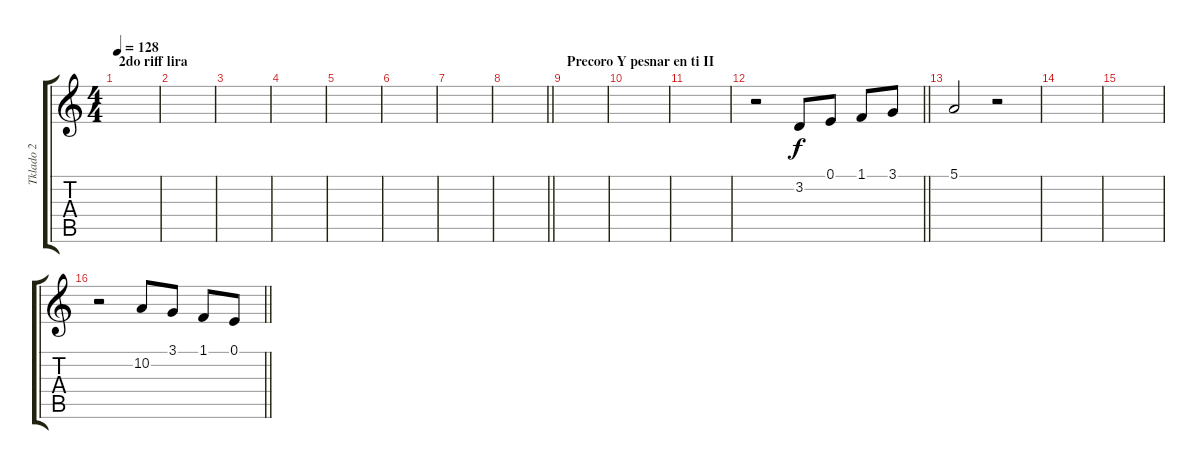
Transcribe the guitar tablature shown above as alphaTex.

\track ("Tklado 2" "Tklado 2") {instrument acousticgrandpiano}
\staff {score tabs}
\tuning (E4 B3 G3 D3 A2 E2) {hide}
\ts (4 4)
\section ("" "2do riff lira")
\tempo 128
\clef g2
\ks c
|
|
|
|
|
|
|
\barLineRight lightlight
|
\section ("" "Precoro Y pesnar en ti II")
|
|
|
\barLineRight lightlight
r.2 3.2.8 0.1.8 1.1.8 3.1.8 |
5.1.2 r.2 |
|
|
\barLineRight lightlight
r.2 10.2.8 3.1.8 1.1.8 0.1.8
